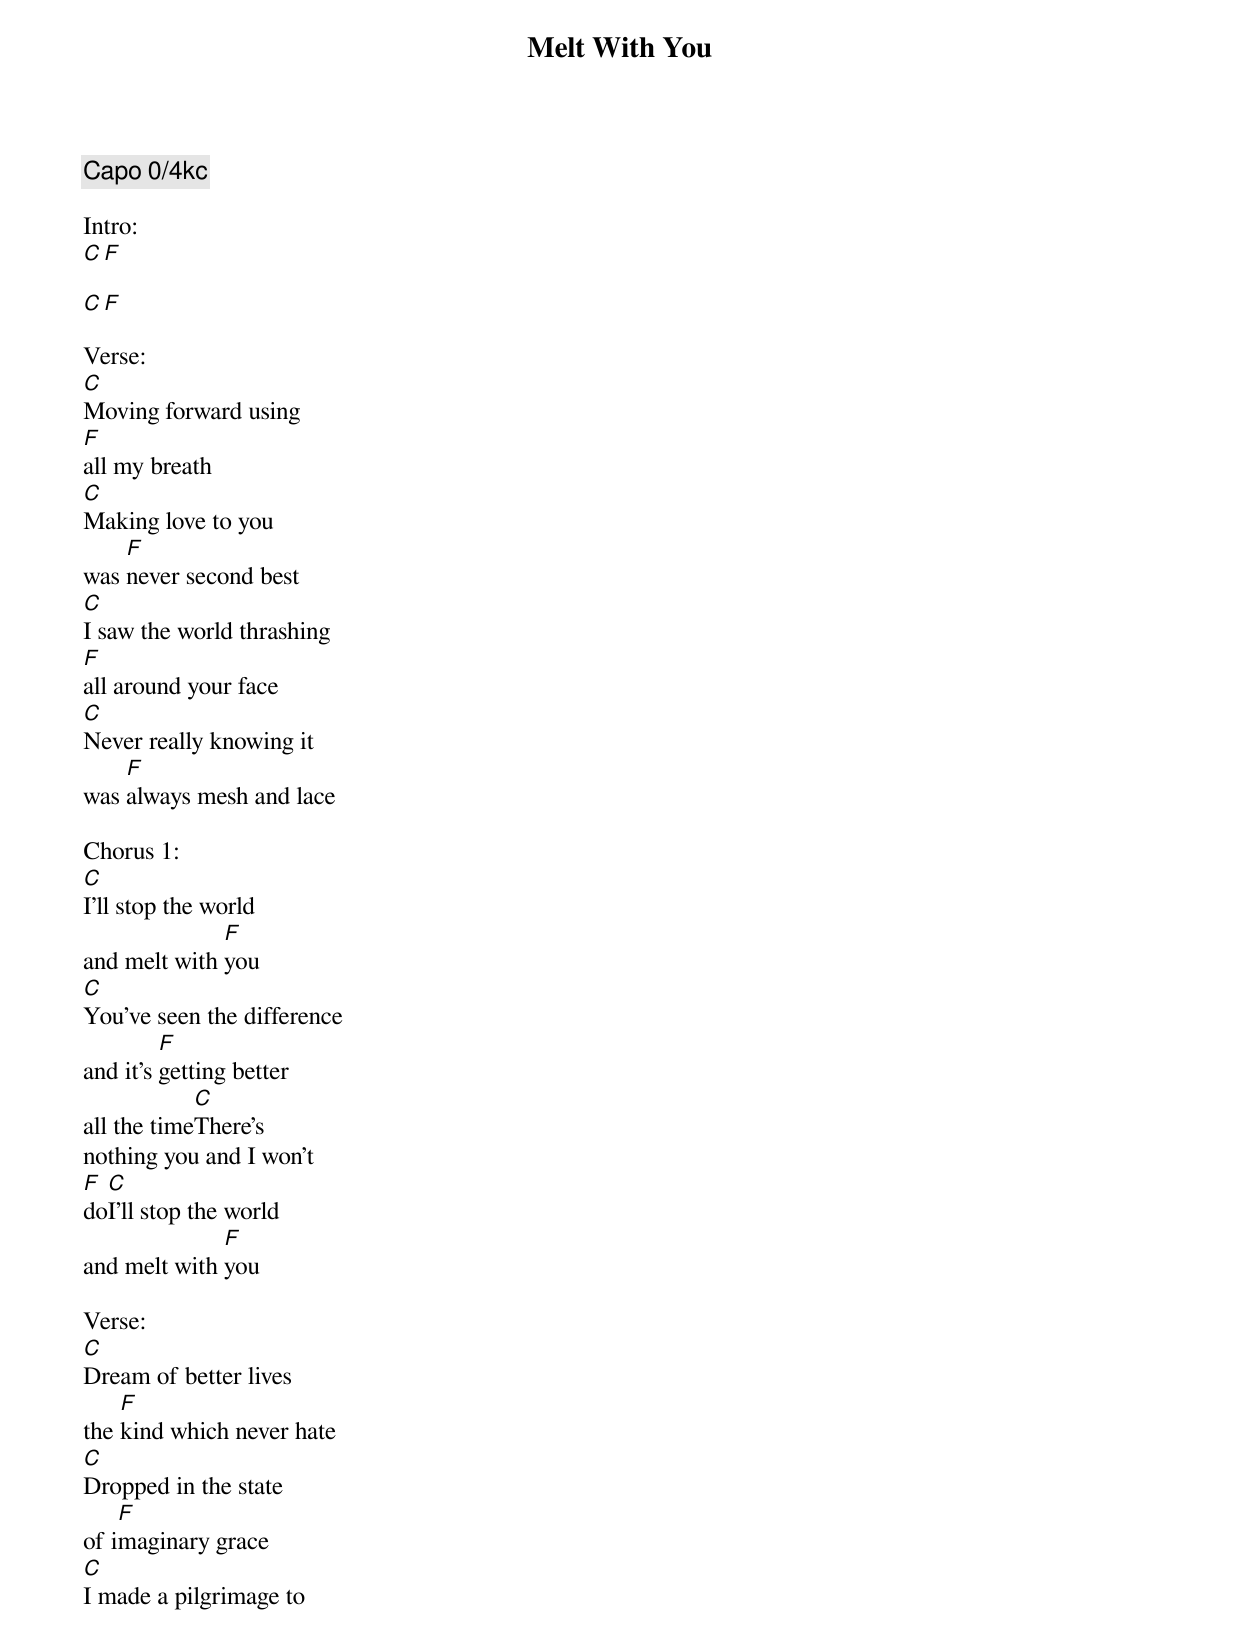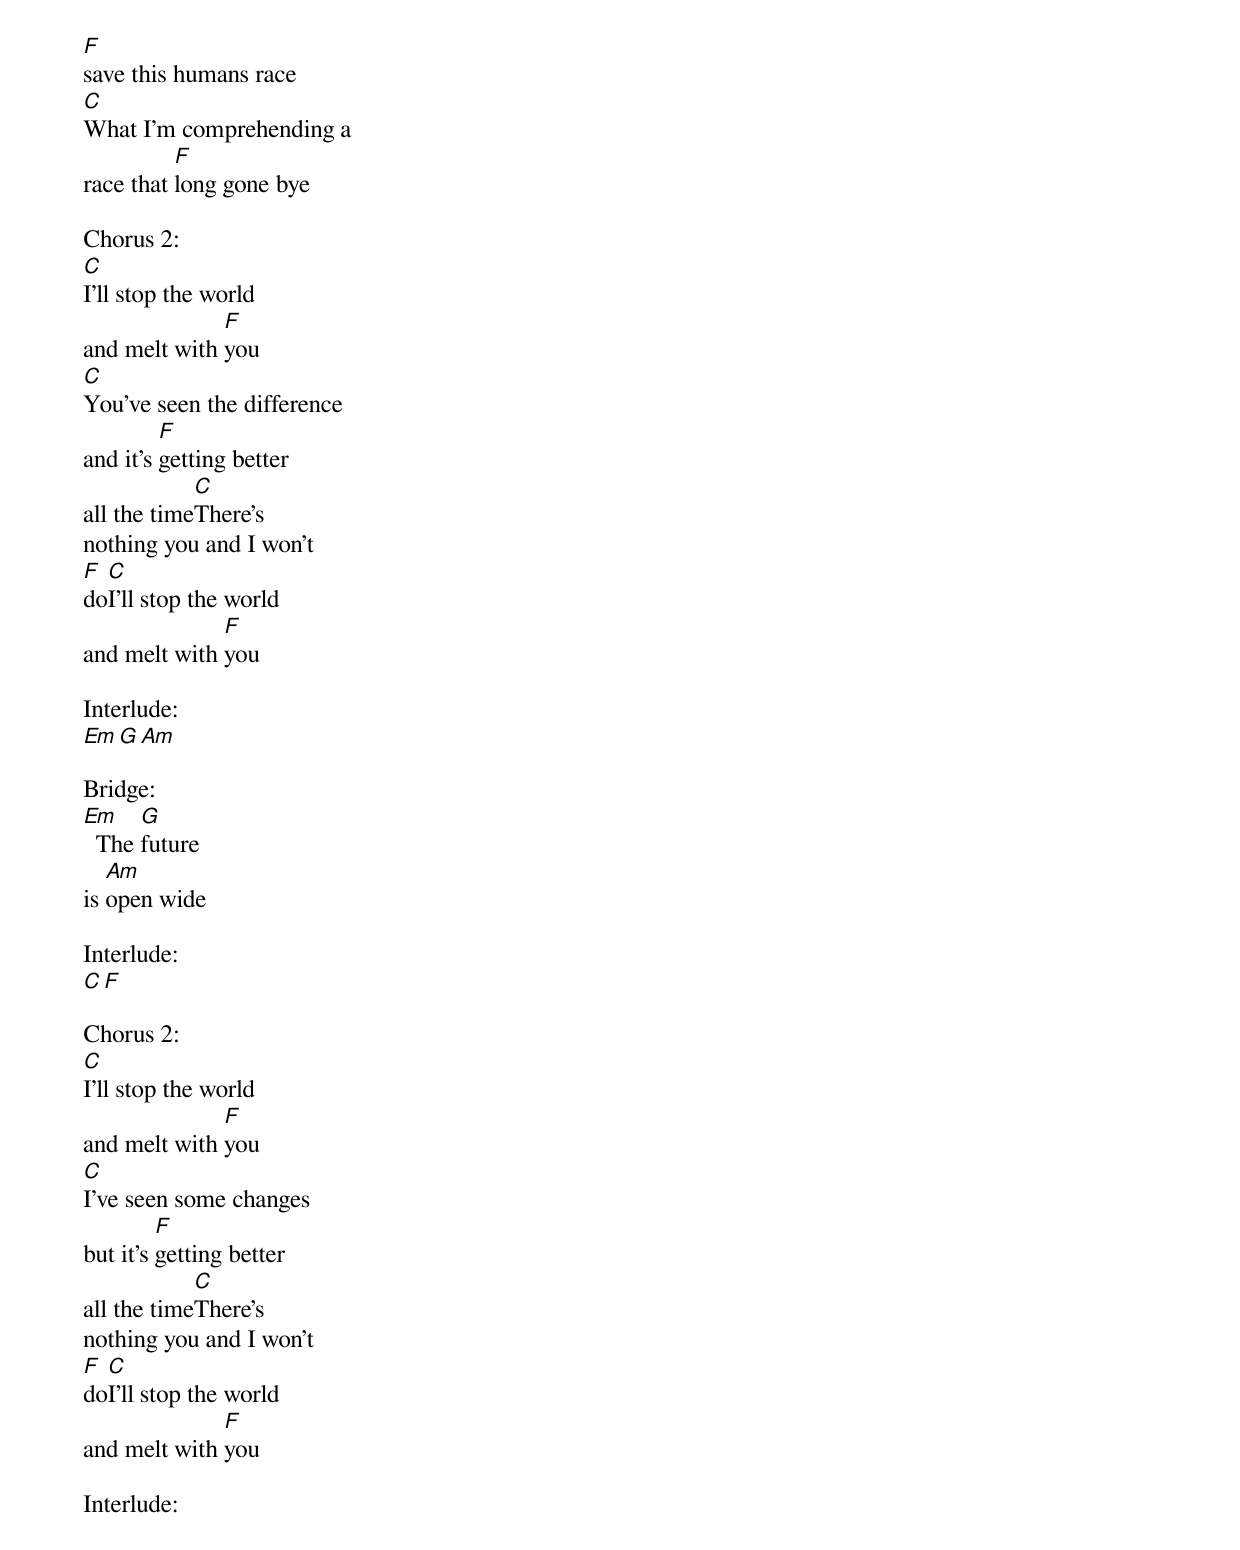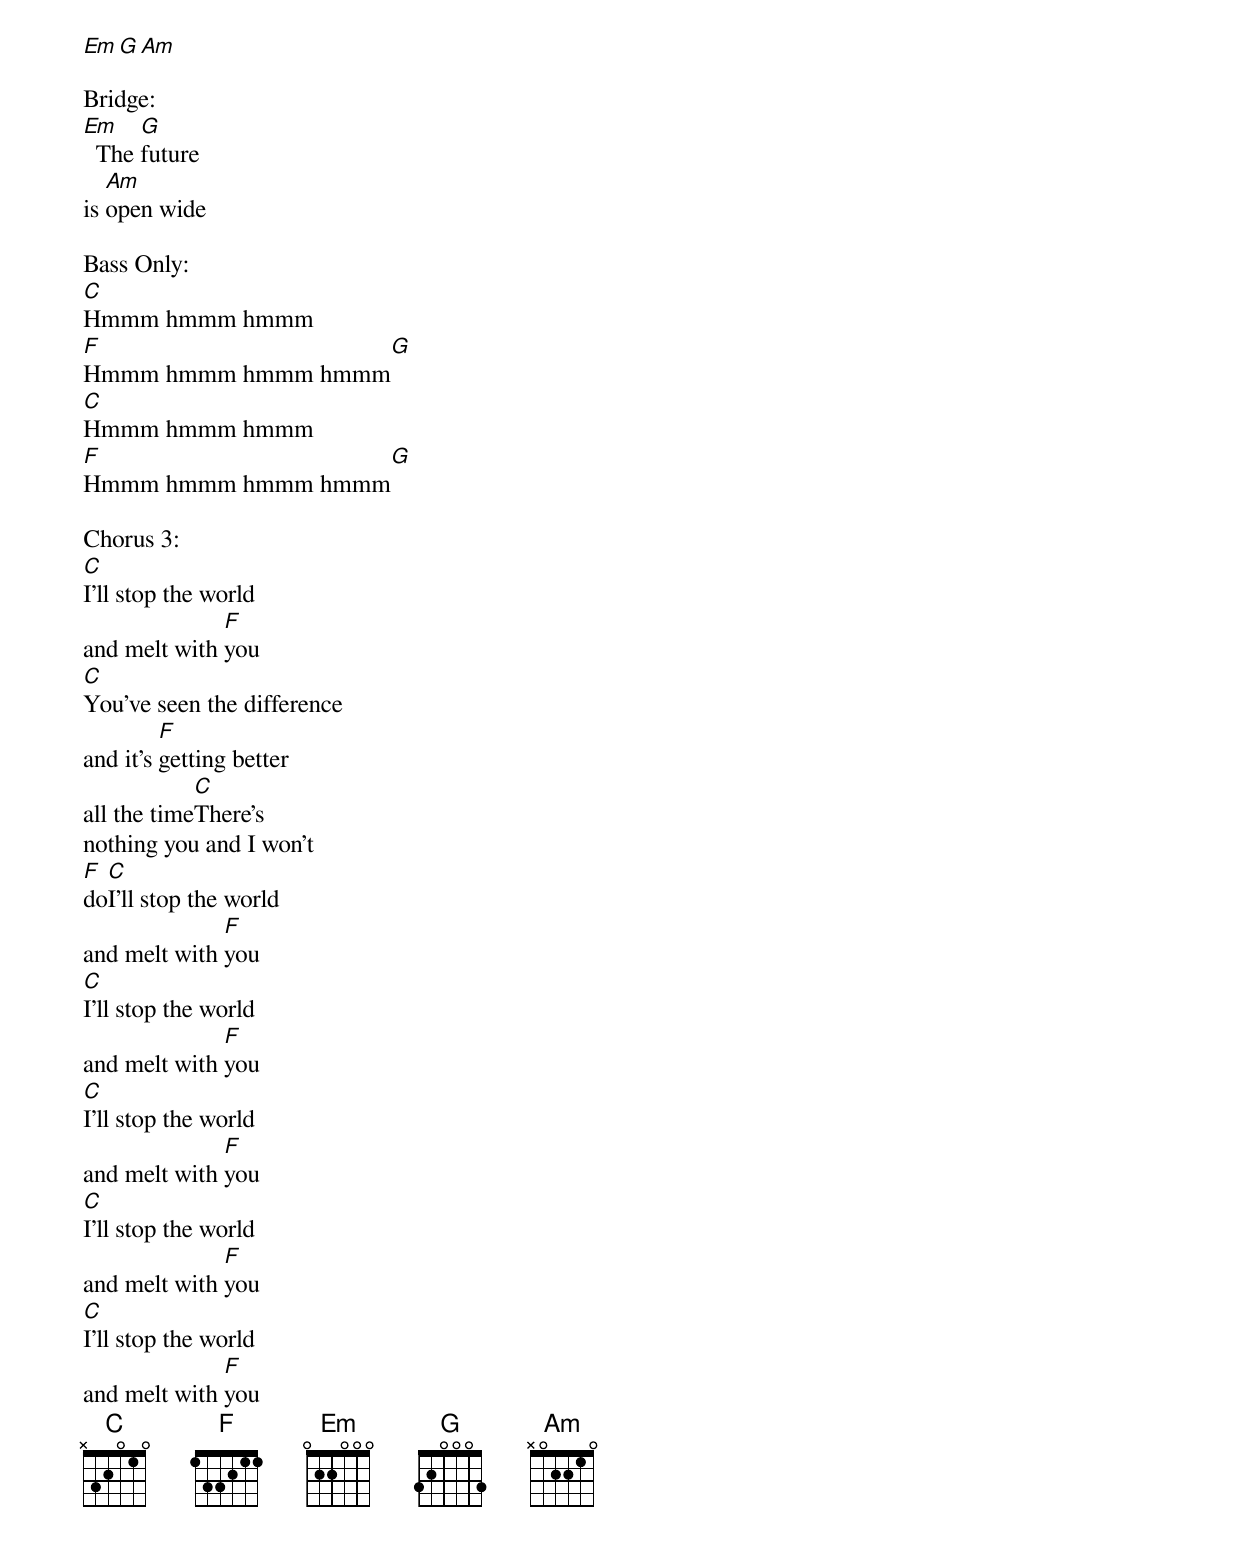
{title:Melt With You}
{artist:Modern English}
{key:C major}
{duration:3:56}
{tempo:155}
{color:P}

{comment: Capo 0/4kc}

Intro:
[C][F]

[C][F]

Verse:
[C]Moving forward using
[F]all my breath
[C]Making love to you
was [F]never second best
[C]I saw the world thrashing
[F]all around your face
[C]Never really knowing it
was [F]always mesh and lace

Chorus 1:
[C]I’ll stop the world
and melt with [F]you
[C]You’ve seen the difference
and it’s [F]getting better
all the time[C]There’s
nothing you and I won’t
[F]do[C]I’ll stop the world
and melt with [F]you

Verse:
[C]Dream of better lives
the [F]kind which never hate
[C]Dropped in the state
of i[F]maginary grace
[C]I made a pilgrimage to
[F]save this humans race
[C]What I’m comprehending a
race that [F]long gone bye

Chorus 2:
[C]I’ll stop the world
and melt with [F]you
[C]You’ve seen the difference
and it’s [F]getting better
all the time[C]There’s
nothing you and I won’t
[F]do[C]I’ll stop the world
and melt with [F]you

Interlude:
[Em][G][Am]

Bridge:
[Em]  The [G]future
is [Am]open wide

Interlude:
[C][F]

Chorus 2:
[C]I’ll stop the world
and melt with [F]you
[C]I've seen some changes
but it’s [F]getting better
all the time[C]There’s
nothing you and I won’t
[F]do[C]I’ll stop the world
and melt with [F]you

Interlude:
[Em][G][Am]

Bridge:
[Em]  The [G]future
is [Am]open wide

Bass Only:
[C]Hmmm hmmm hmmm
[F]Hmmm hmmm hmmm hmmm[G]
[C]Hmmm hmmm hmmm
[F]Hmmm hmmm hmmm hmmm[G]

Chorus 3:
[C]I’ll stop the world
and melt with [F]you
[C]You’ve seen the difference
and it’s [F]getting better
all the time[C]There’s
nothing you and I won’t
[F]do[C]I’ll stop the world
and melt with [F]you
[C]I’ll stop the world
and melt with [F]you
[C]I’ll stop the world
and melt with [F]you
[C]I’ll stop the world
and melt with [F]you
[C]I’ll stop the world
and melt with [F]you
